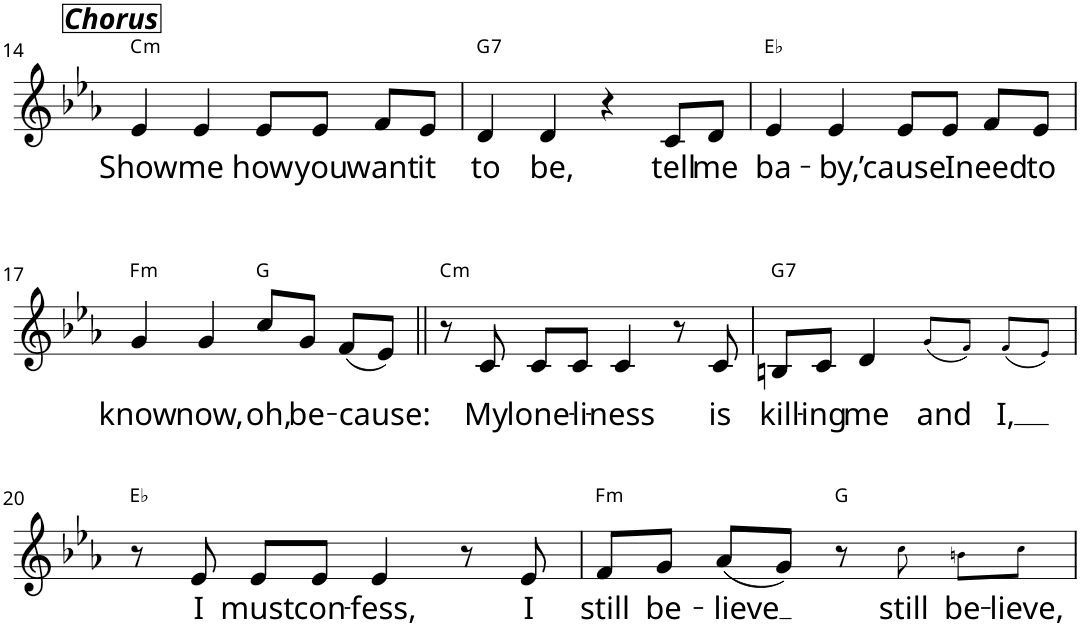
**kern	**text	**harte
*part1	*part1	*part1
*staff1	*staff1	*
*I"Voice	*	*
!!LO:PB:g=z
*clefG2	*	*
*k[b-e-a-]	*	*
*M4/4	*	*
=14	=14	=14
!LO:TX:a:Bi:t=Chorus	!	!
!	!LO:LY:b	!LO:H:kt=m
4e-/	Show	C:min
!	!LO:LY:b	!
4e-/	me	.
!	!LO:LY:b	!
8e-/L	how	.
!	!LO:LY:b	!
8e-/J	you	.
!	!LO:LY:b	!
8f/L	want	.
!	!LO:LY:b	!
8e-/J	it	.
=15	=15	=15
!	!LO:LY:b	!LO:H:kt=7
4d/	to	G:7
!	!LO:LY:b	!
4d/	be,	.
4r	.	.
!	!LO:LY:b	!
8c/L	tell	.
!	!LO:LY:b	!
8d/J	me	.
=16	=16	=16
!	!LO:LY:b	!
4e-/	ba-	Eb:maj
!	!LO:LY:b	!
4e-/	-by,	.
!	!LO:LY:b	!
8e-/L	’cause	.
!	!LO:LY:b	!
8e-/J	I	.
!	!LO:LY:b	!
8f/L	need	.
!	!LO:LY:b	!
8e-/J	to	.
!!LO:LB:g=z
=17	=17	=17
!	!LO:LY:b	!LO:H:kt=m
4g/	know	F:min
!	!LO:LY:b	!
4g/	now,	.
!	!LO:LY:b	!
8cc/L	oh,	G:maj
!	!LO:LY:b	!
8g/J	be-	.
!	!LO:LY:b	!
(8f/L	-cause:	.
8e-/J)	.	.
=18||	=18||	=18||
!	!	!LO:H:kt=m
8r	.	C:min
!	!LO:LY:b	!
8c/	My	.
!	!LO:LY:b	!
8c/L	lone-	.
!	!LO:LY:b	!
8c/J	-li-	.
!	!LO:LY:b	!
4c/	-ness	.
8r	.	.
!	!LO:LY:b	!
8c/	is	.
=19	=19	=19
!	!LO:LY:b	!LO:H:kt=7
8Bn/L	kill-	G:7
!	!LO:LY:b	!
8c/J	-ing	.
!	!LO:LY:b	!
4d/	me	.
!	!LO:LY:b	!
(8g!/L	and	.
8f!/J)	.	.
!	!LO:LY:b	!
(8f!/L	I,	.
8e-!/J)	.	.
!!LO:LB:g=z
=20	=20	=20
8r	.	Eb:maj
!	!LO:LY:b	!
8e-/	I	.
!	!LO:LY:b	!
8e-/L	must	.
!	!LO:LY:b	!
8e-/J	con-	.
!	!LO:LY:b	!
4e-/	-fess,	.
8r	.	.
!	!LO:LY:b	!
8e-/	I	.
=21	=21	=21
!	!LO:LY:b	!LO:H:kt=m
8f/L	still	F:min
!	!LO:LY:b	!
8g/J	be-	.
!	!LO:LY:b	!
(8a-/L	-lieve	.
8g/J)	.	.
8r	.	G:maj
!	!LO:LY:b	!
8cc!\	still	.
!	!LO:LY:b	!
8bn!\L	be-	.
!	!LO:LY:b	!
8cc!\J	-lieve,	.
=	=	=
*-	*-	*-
